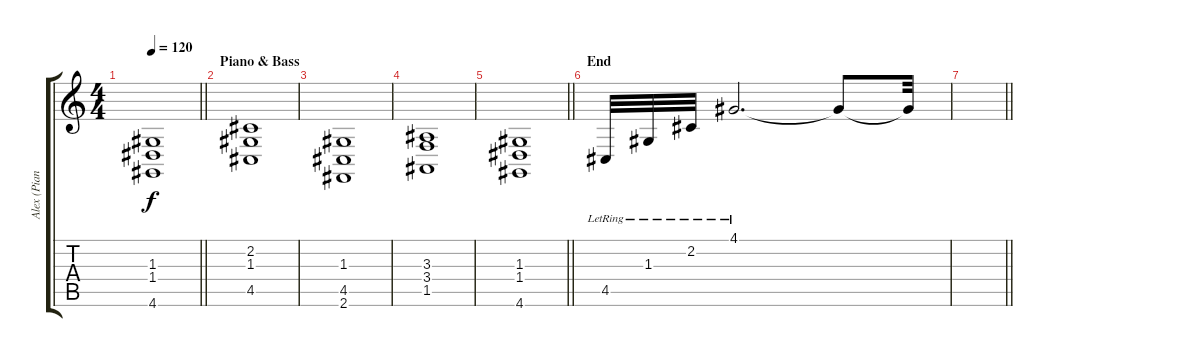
\track ("Alex (Piano & Synth)" "Alex (Pian") {instrument acousticgrandpiano}
\staff {score tabs}
\tuning (E4 B3 G3 D3 A2 E2) {hide}
\ts (4 4)
\tempo 120
\clef g2
\barLineRight lightlight
\ks c
(1.3 1.4 4.6).1{dy f} |
\section ("" "Piano & Bass")
(2.2 1.3 4.5).1 |
(1.3 4.5 2.6).1 |
(3.3 3.4 1.5).1 |
\barLineRight lightlight
(1.3 1.4 4.6).1 |
\section ("" "End")
4.5{lr}.32 1.3{lr}.32 2.2{lr}.32 4.1{lr}.2{d} 4.1{t}.8 4.1{t}.32 |
\barLineRight lightlight
